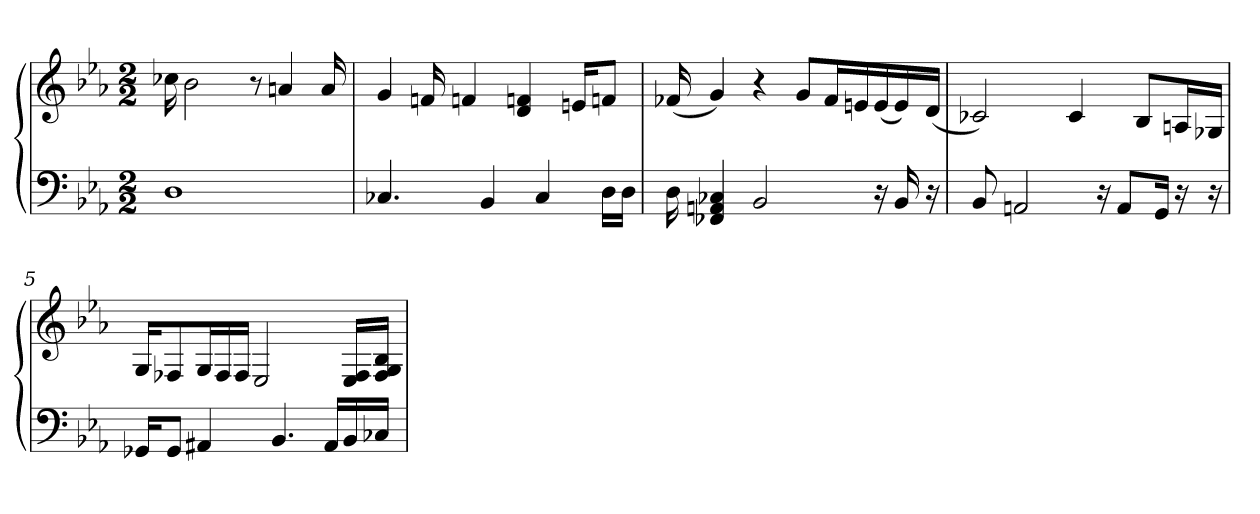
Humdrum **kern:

**kern	**kern
*part1	*part1
*staff2	*staff1
*clefF4	*clefG2
*k[b-e-a-]	*k[b-e-a-]
*M2/2	*M2/2
=1	=1
1D	16cc-X
.	2b-
.	8r
.	4an
.	16a
=2	=2
4.C-X	4g
.	16fn
.	4fn
4BB-	.
.	4d 4fn
4C-	.
.	16en/KL
16D\LL	8fn/J
16D\JJ	.
=3	=3
16D	(16f-X
4FF-X 4AAn 4C-X	4g)
2BB-	4r
.	8g/L
.	16f-/L
.	16en/
16r	(16e/
16BB-	16e/)
16r	(16d/JJ
=4	=4
8BB-	2c-X)
2AAn	.
.	4c-
16r	.
8AA/L	.
.	8B-/L
16GG/Jk	.
16r	16An/L
16r	16G-X/JJ
=5	=5
16GG-X/KL	16G/KL
8GG-/J	8F-X/
4AA#X	16G/L
.	16F-/
.	16F-/JJ
.	2E-
4.BB-	.
16AA#/LL	.
16BB-/	16E-/ 16F-/LL
16C-X/JJ	16F-/ 16G/ 16B-/JJ
=	=
*-	*-
